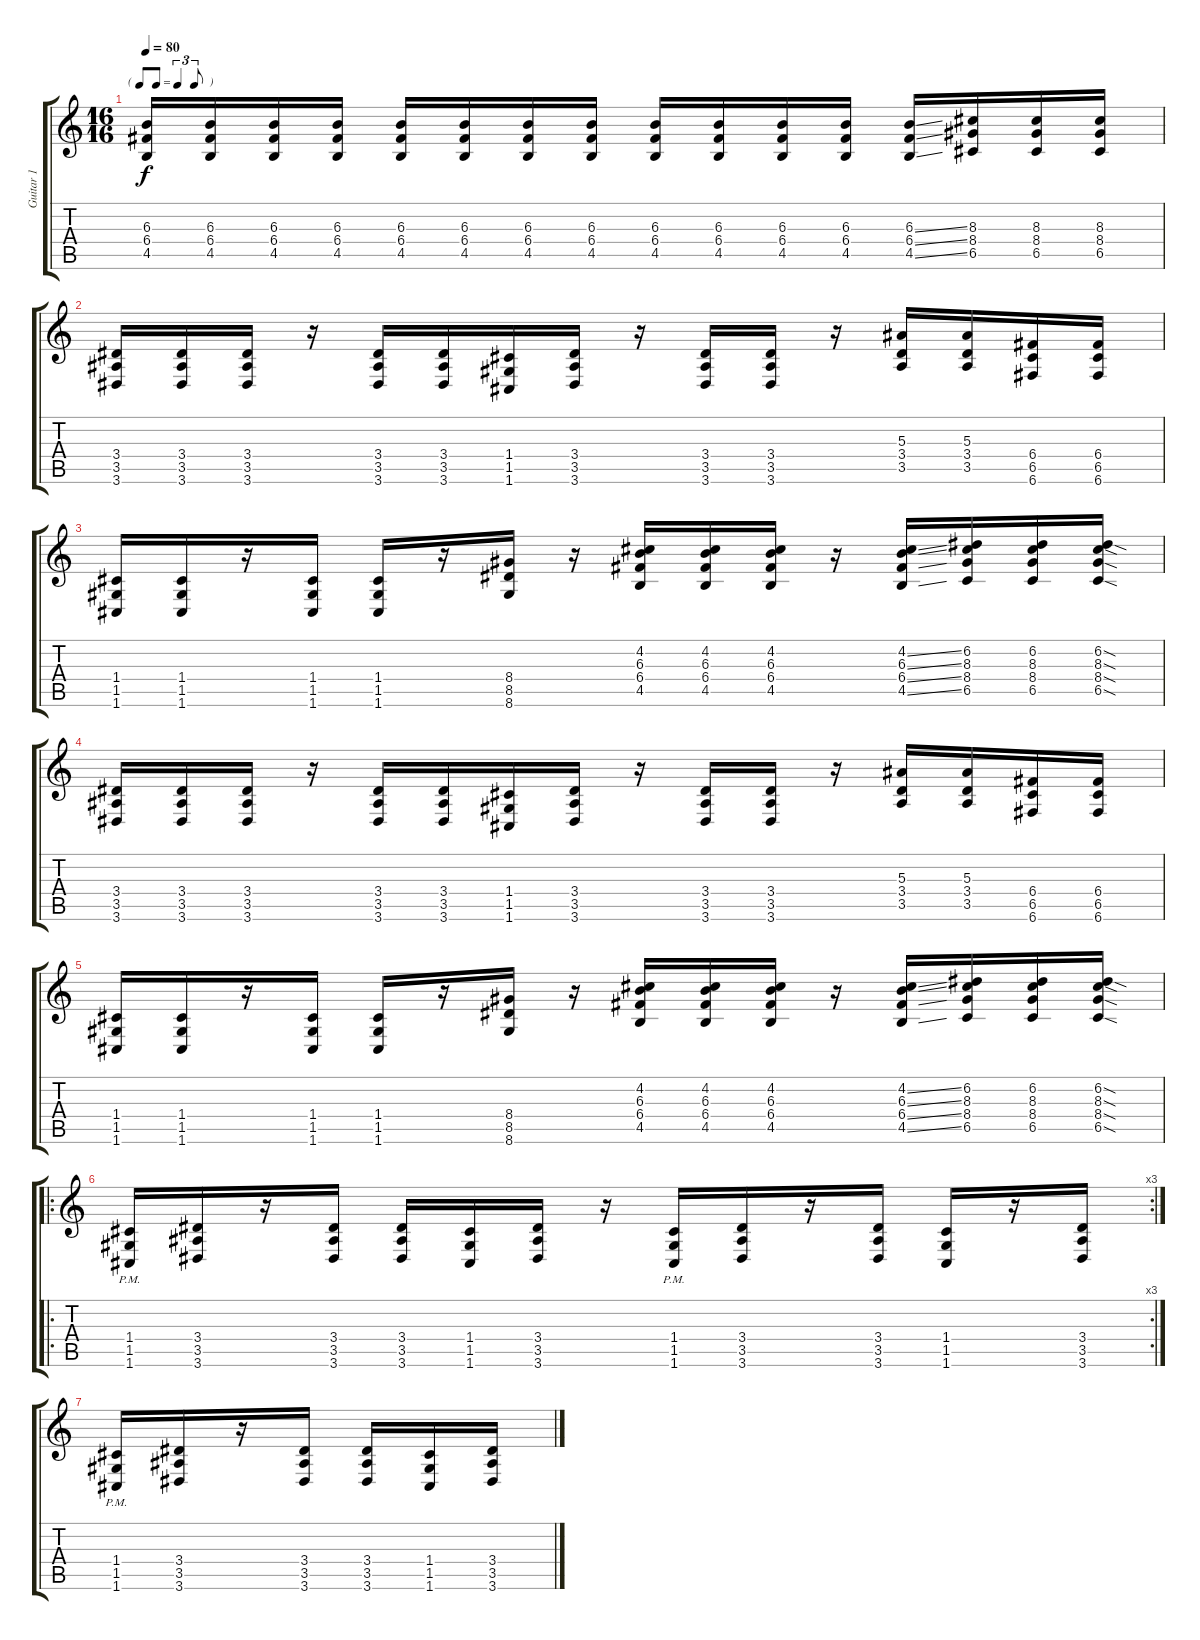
\track ("Guitar 1" "Guitar 1") {instrument distortionguitar}
\staff {score tabs}
\tuning (D4 A3 F3 C3 G2 C2) {hide}
\ts (16 16)
\tf triplet8th
\tempo 80
\clef g2
\ks c
(6.3 6.4 4.5).16{dy f} (6.3 6.4 4.5).16 (6.3 6.4 4.5).16 (6.3 6.4 4.5).16 (6.3 6.4 4.5).16 (6.3 6.4 4.5).16 (6.3 6.4 4.5).16 (6.3 6.4 4.5).16 (6.3 6.4 4.5).16 (6.3 6.4 4.5).16 (6.3 6.4 4.5).16 (6.3 6.4 4.5).16 (6.3{ss} 6.4{ss} 4.5{ss}).16 (8.3 8.4 6.5).16 (8.3 8.4 6.5).16 (8.3 8.4 6.5).16 |
(3.4 3.5 3.6).16 (3.4 3.5 3.6).16 (3.4 3.5 3.6).16 r.16 (3.4 3.5 3.6).16 (3.4 3.5 3.6).16 (1.4 1.5 1.6).16 (3.4 3.5 3.6).16 r.16 (3.4 3.5 3.6).16 (3.4 3.5 3.6).16 r.16 (5.3 3.4 3.5).16 (5.3 3.4 3.5).16 (6.4 6.5 6.6).16 (6.4 6.5 6.6).16 |
(1.4 1.5 1.6).16 (1.4 1.5 1.6).16 r.16 (1.4 1.5 1.6).16 (1.4 1.5 1.6).16 r.16 (8.4 8.5 8.6).16 r.16 (4.2 6.3 6.4 4.5).16 (4.2 6.3 6.4 4.5).16 (4.2 6.3 6.4 4.5).16 r.16 (4.2{ss} 6.3{ss} 6.4{ss} 4.5{ss}).16 (6.2 8.3 8.4 6.5).16 (6.2 8.3 8.4 6.5).16 (6.2{sod} 8.3{sod} 8.4{sod} 6.5{sod}).16 |
(3.4 3.5 3.6).16 (3.4 3.5 3.6).16 (3.4 3.5 3.6).16 r.16 (3.4 3.5 3.6).16 (3.4 3.5 3.6).16 (1.4 1.5 1.6).16 (3.4 3.5 3.6).16 r.16 (3.4 3.5 3.6).16 (3.4 3.5 3.6).16 r.16 (5.3 3.4 3.5).16 (5.3 3.4 3.5).16 (6.4 6.5 6.6).16 (6.4 6.5 6.6).16 |
(1.4 1.5 1.6).16 (1.4 1.5 1.6).16 r.16 (1.4 1.5 1.6).16 (1.4 1.5 1.6).16 r.16 (8.4 8.5 8.6).16 r.16 (4.2 6.3 6.4 4.5).16 (4.2 6.3 6.4 4.5).16 (4.2 6.3 6.4 4.5).16 r.16 (4.2{ss} 6.3{ss} 6.4{ss} 4.5{ss}).16 (6.2 8.3 8.4 6.5).16 (6.2 8.3 8.4 6.5).16 (6.2{sod} 8.3{sod} 8.4{sod} 6.5{sod}).16 |
\ro
\rc 3
(1.4{pm} 1.5{pm} 1.6{pm}).16 (3.4 3.5 3.6).16 r.16 (3.4 3.5 3.6).16 (3.4 3.5 3.6).16 (1.4 1.5 1.6).16 (3.4 3.5 3.6).16 r.16 (1.4{pm} 1.5{pm} 1.6{pm}).16 (3.4 3.5 3.6).16 r.16 (3.4 3.5 3.6).16 (1.4 1.5 1.6).16 r.16 (3.4 3.5 3.6).16 |
(1.4{pm} 1.5{pm} 1.6{pm}).16 (3.4 3.5 3.6).16 r.16 (3.4 3.5 3.6).16 (3.4 3.5 3.6).16 (1.4 1.5 1.6).16 (3.4 3.5 3.6).16
